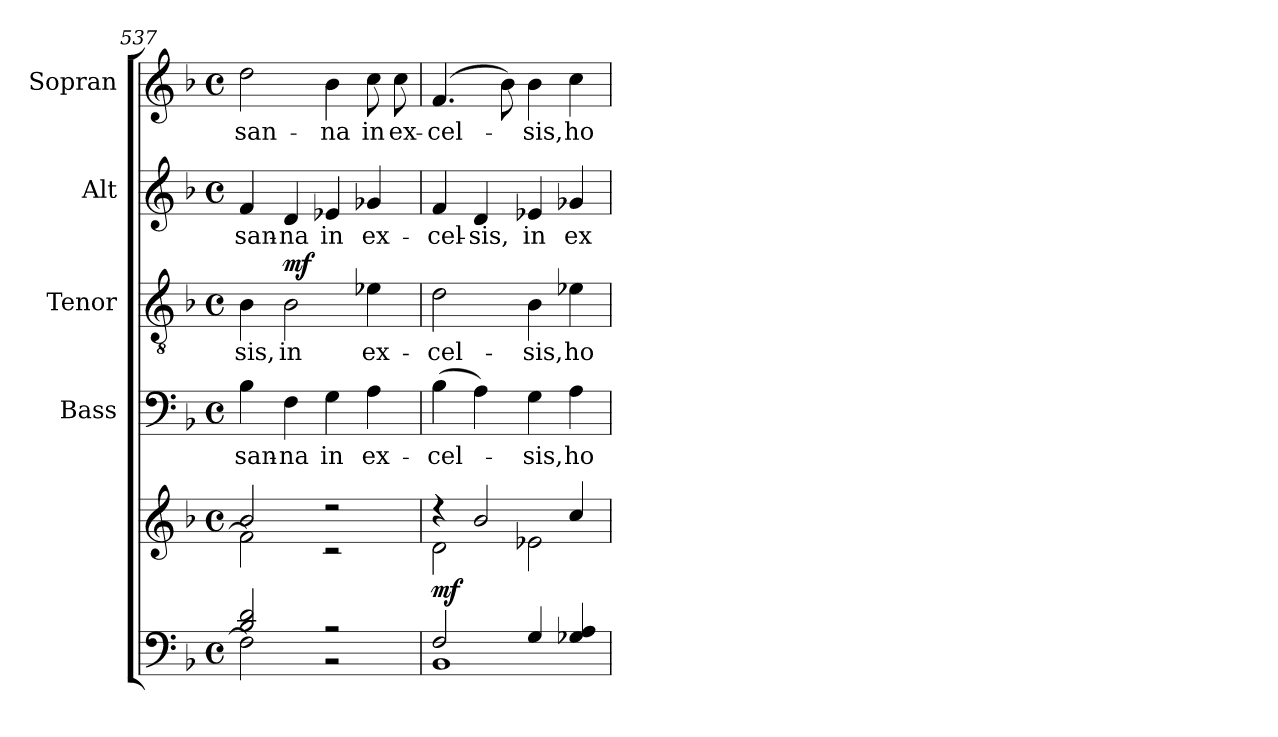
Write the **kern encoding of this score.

**kern	**kern	**dynam	**kern	**text	**kern	**text	**dynam	**kern	**text	**kern	**text
*part5	*part5	*part5	*part4	*part4	*part3	*part3	*part3	*part2	*part2	*part1	*part1
*staff6	*staff5	*staff5/6	*staff4	*staff4	*staff3	*staff3	*staff3	*staff2	*staff2	*staff1	*staff1
*	*	*	*I"Bass	*	*I"Tenor	*	*	*I"Alt	*	*I"Sopran	*
*	*	*	*I'B.	*	*I'T.	*	*	*I'A.	*	*I'S.	*
!!LO:LB:g=z
*clefF4	*clefG2	*	*clefF4	*	*clefGv2	*	*	*clefG2	*	*clefG2	*
*k[b-]	*k[b-]	*	*k[b-]	*	*k[b-]	*	*	*k[b-]	*	*k[b-]	*
*F:	*F:	*	*F:	*	*F:	*	*	*F:	*	*F:	*
*M4/4	*M4/4	*	*M4/4	*	*M4/4	*	*	*M4/4	*	*M4/4	*
*met(c)	*met(c)	*	*met(c)	*	*met(c)	*	*	*met(c)	*	*met(c)	*
=537	=537	=537	=537	=537	=537	=537	=537	=537	=537	=537	=537
*^	*^	*	*	*	*	*	*	*	*	*	*
!	!	!	!	!	!	!LO:LY:b	!	!LO:LY:b	!	!	!LO:LY:b	!	!LO:LY:b
2B-/ 2d/	2F\]	2b-/	2f\]	.	4B-\	-san-	4B-\	-sis,	.	4f/	-san-	2dd\	-san-
!	!	!	!	!	!	!LO:LY:b	!	!LO:LY:b	!LO:DY:a	!	!LO:LY:b	!	!
.	.	.	.	.	4F\	-na	2B-\	in	mf	4d/	-na	.	.
!	!	!	!	!	!	!LO:LY:b	!	!	!	!	!LO:LY:b	!	!LO:LY:b
2r	2r	2r	2r	.	4G\	in	.	.	.	4e-X/	in	4b-\	-na
!	!	!	!	!	!	!LO:LY:b	!	!LO:LY:b	!	!	!LO:LY:b	!	!LO:LY:b
.	.	.	.	.	4A\	ex-	4e-X\	ex-	.	4g-X/	ex-	8cc\	in
!	!	!	!	!	!	!	!	!	!	!	!	!	!LO:LY:b
.	.	.	.	.	.	.	.	.	.	.	.	8cc\	ex-
=538	=538	=538	=538	=538	=538	=538	=538	=538	=538	=538	=538	=538	=538
!	!	!	!	!LO:DY:b	!	!LO:LY:b	!	!LO:LY:b	!	!	!LO:LY:b	!	!LO:LY:b
2F/	1BB-	4r	2d\	mf	(>4B-\	-cel-	2d\	-cel-	.	4f/	-cel-	(4.f/	-cel-
!	!	!	!	!	!	!	!	!	!	!	!LO:LY:b	!	!
.	.	2b-/	.	.	4A\)	.	.	.	.	4d/	-sis,	.	.
.	.	.	.	.	.	.	.	.	.	.	.	8b-\)	.
!	!	!	!	!	!	!LO:LY:b	!	!LO:LY:b	!	!	!LO:LY:b	!	!LO:LY:b
4G/	.	.	2e-X\	.	4G\	-sis,	4B-\	-sis,	.	4e-X/	in	4b-\	-sis,
!	!	!	!	!	!	!LO:LY:b	!	!LO:LY:b	!	!	!LO:LY:b	!	!LO:LY:b
4G-X/ 4A/	.	4cc/	.	.	4A\	ho-	4e-X\	ho-	.	4g-X/	ex-	4cc\	ho-
*v	*v	*	*	*	*	*	*	*	*	*	*	*	*
*	*v	*v	*	*	*	*	*	*	*	*	*	*
=	=	=	=	=	=	=	=	=	=	=	=
*-	*-	*-	*-	*-	*-	*-	*-	*-	*-	*-	*-
